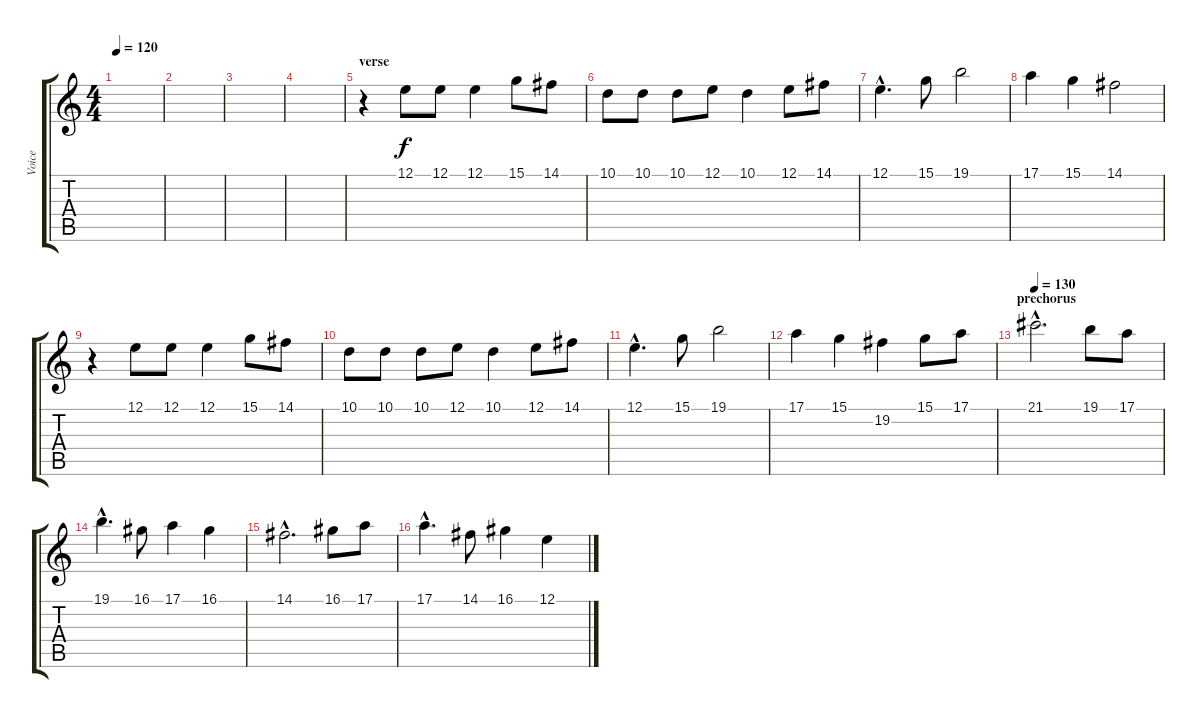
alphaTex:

\track ("Voice" "Voice") {instrument choiraahs}
\staff {score tabs}
\tuning (E4 B3 G3 D3 A2 E2) {hide}
\ts (4 4)
\tempo 120
\clef g2
\ks c
|
|
|
|
\section ("" "verse")
r.4 12.1.8 12.1.8 12.1.4 15.1.8 14.1.8 |
10.1.8 10.1.8 10.1.8 12.1.8 10.1.4 12.1.8 14.1.8 |
12.1{hac}.4{d} 15.1.8 19.1.2 |
17.1.4 15.1.4 14.1.2 |
r.4 12.1.8 12.1.8 12.1.4 15.1.8 14.1.8 |
10.1.8 10.1.8 10.1.8 12.1.8 10.1.4 12.1.8 14.1.8 |
12.1{hac}.4{d} 15.1.8 19.1.2 |
17.1.4 15.1.4 19.2.4 15.1.8 17.1.8 |
\section ("" "prechorus")
\tempo 130
21.1{hac}.2{d} 19.1.8 17.1.8 |
19.1{hac}.4{d} 16.1.8 17.1.4 16.1.4 |
14.1{hac}.2{d} 16.1.8 17.1.8 |
17.1{hac}.4{d} 14.1.8 16.1.4 12.1.4
